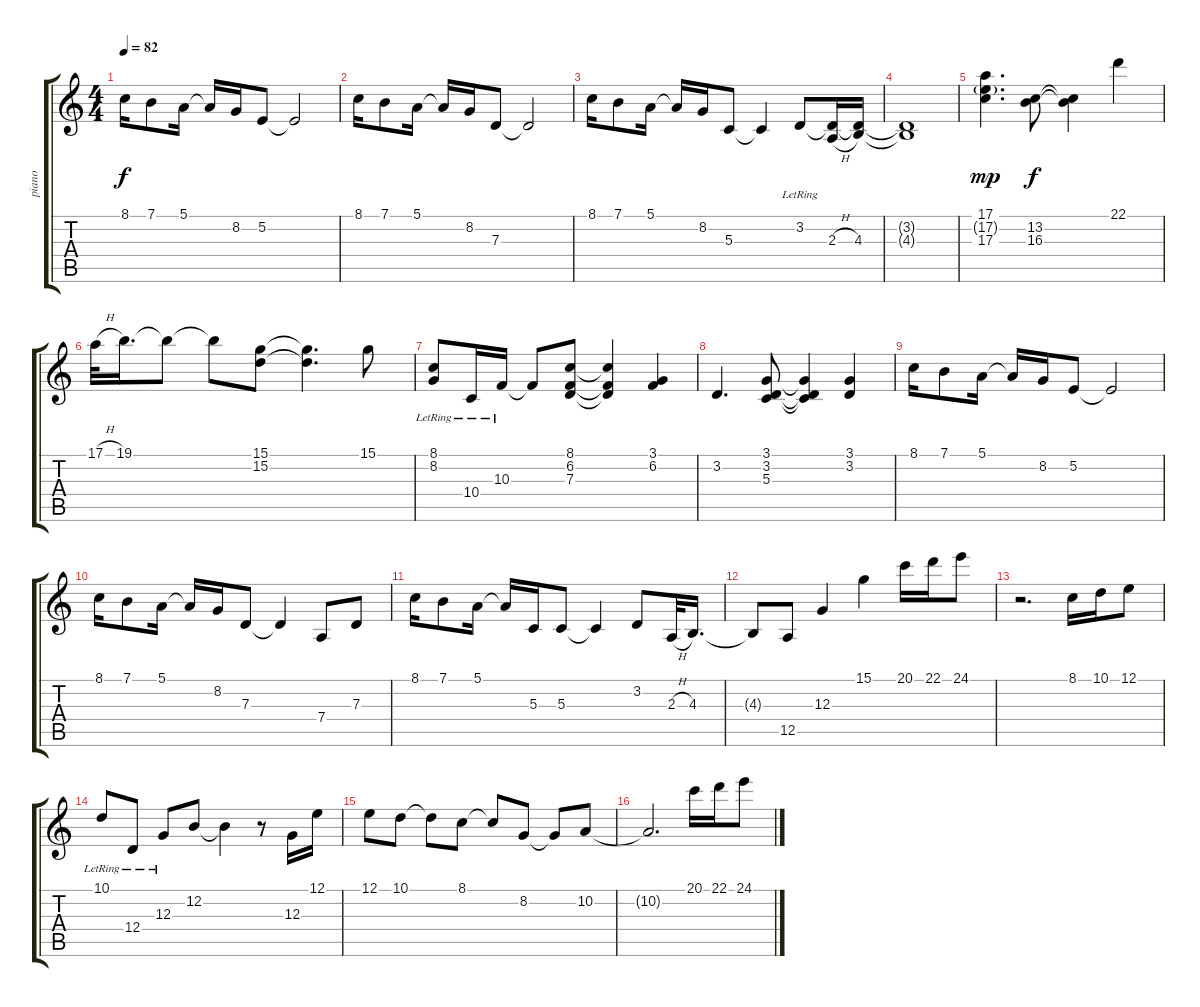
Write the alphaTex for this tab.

\track ("piano" "piano") {instrument acousticgrandpiano}
\staff {score tabs}
\tuning (E4 B3 G3 D3 A2 E2) {hide}
\ts (4 4)
\tempo 82
\clef g2
\ks c
8.1.16{dy f} 7.1.8 5.1.16 5.1{t}.16 8.2.16 5.2.8 5.2{t}.2 |
8.1.16 7.1.8 5.1.16 5.1{t}.16 8.2.16 7.3.8 7.3{t}.2 |
8.1.16 7.1.8 5.1.16 5.1{t}.16 8.2.16 5.3.8 5.3{t}.4 3.2{lr}.8 (3.2{t} 2.3{h}).16 (3.2{t} 4.3).16 |
(3.2{t} 4.3{t}).1 |
(17.1 17.2{g} 17.3).4{d dy mp} (13.2 16.3).8{dy f} (13.2{t} 16.3{t}).4 22.1.4 |
17.1{h}.32 19.1.16{d} 19.1{t}.8 19.1{t}.8 (15.1 15.2).8 (15.1{t} 15.2{t}).4{d} 15.1.8 |
(8.1{lr} 8.2{lr}).8 10.4{lr}.16 10.3{lr}.16 10.3{t}.8 (8.1 6.2 7.3).8 (8.1{t} 6.2{t} 7.3{t}).4 (3.1 6.2).4 |
3.2.4{d} (3.1 3.2 5.3).8 (3.1{t} 3.2{t} 5.3{t}).4 (3.1 3.2).4 |
8.1.16 7.1.8 5.1.16 5.1{t}.16 8.2.16 5.2.8 5.2{t}.2 |
8.1.16 7.1.8 5.1.16 5.1{t}.16 8.2.16 7.3.8 7.3{t}.4 7.4.8 7.3.8 |
8.1.16 7.1.8 5.1.16 5.1{t}.16 5.3.16 5.3.8 5.3{t}.4 3.2.8 2.3{h}.32 4.3.16{d} |
4.3{t}.8 12.5.8 12.3.4 15.1.4 20.1.16 22.1.16 24.1.8 |
r.2{d} 8.1.16 10.1.16 12.1.8 |
10.1{lr}.8 12.4{lr}.8 12.3{lr}.8 12.2.8 12.2{t}.4 r.8 12.3.16 12.1.16 |
12.1.8 10.1.8 10.1{t}.8 8.1.8 8.1{t}.8 8.2.8 8.2{t}.8 10.2.8 |
10.2{t}.2{d} 20.1.16 22.1.16 24.1.8
